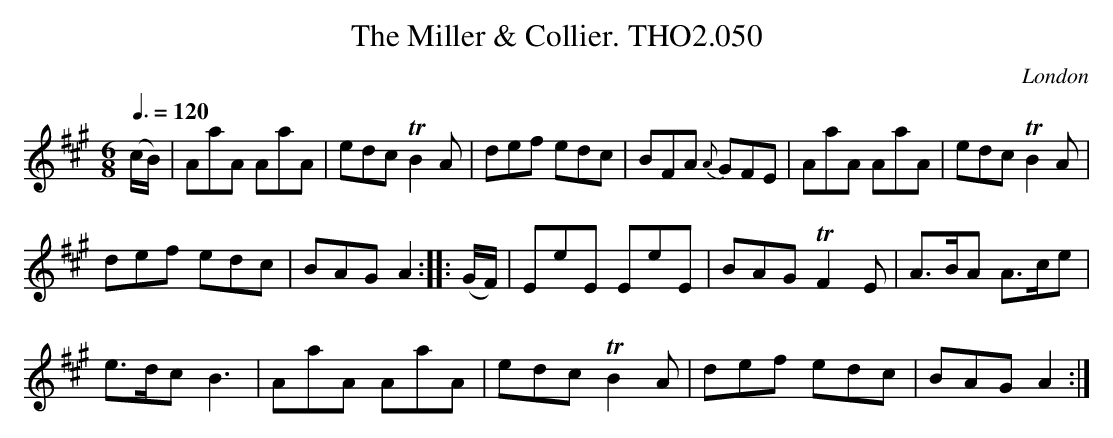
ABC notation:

X:1
T:Miller & Collier. THO2.050, The
O:London
M:6/8
L:1/8
Q:3/8=120
K:A
(c/B/)|AaA AaA|edc TB2A|def edc|BFA {A}GFE|AaA AaA|edc TB2A|
def edc|BAG A2::(G/F/)|EeE EeE|BAG TF2E|A>BA A>ce|
e>dc B3|AaA AaA|edc TB2A|def edc|BAG A2:|
